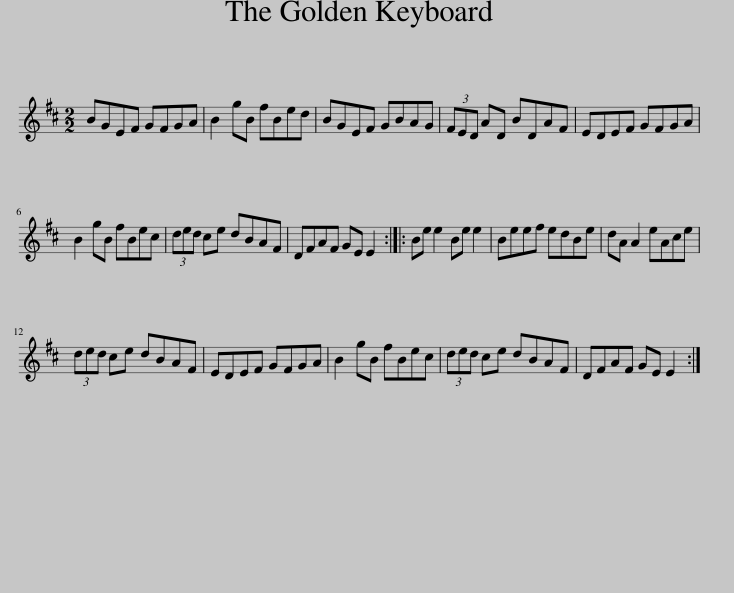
X:1
L:1/8
M:2/2
I:linebreak $
K:D
V:1 treble
V:1
 BGEF GFGA | B2 gB fBed | BGEF GBAG | (3FED AD BDAF | EDEF GFGA |$ %5
 B2 gB fBec | (3ded ce dBAF | DFAF GE E2 :: Be e2 Be e2 | Beef edBe | %10
 dA A2 eAce |$ (3ded ce dBAF | EDEF GFGA | B2 gB fBec | (3ded ce dBAF | %15
 DFAF GE E2 :| %16
